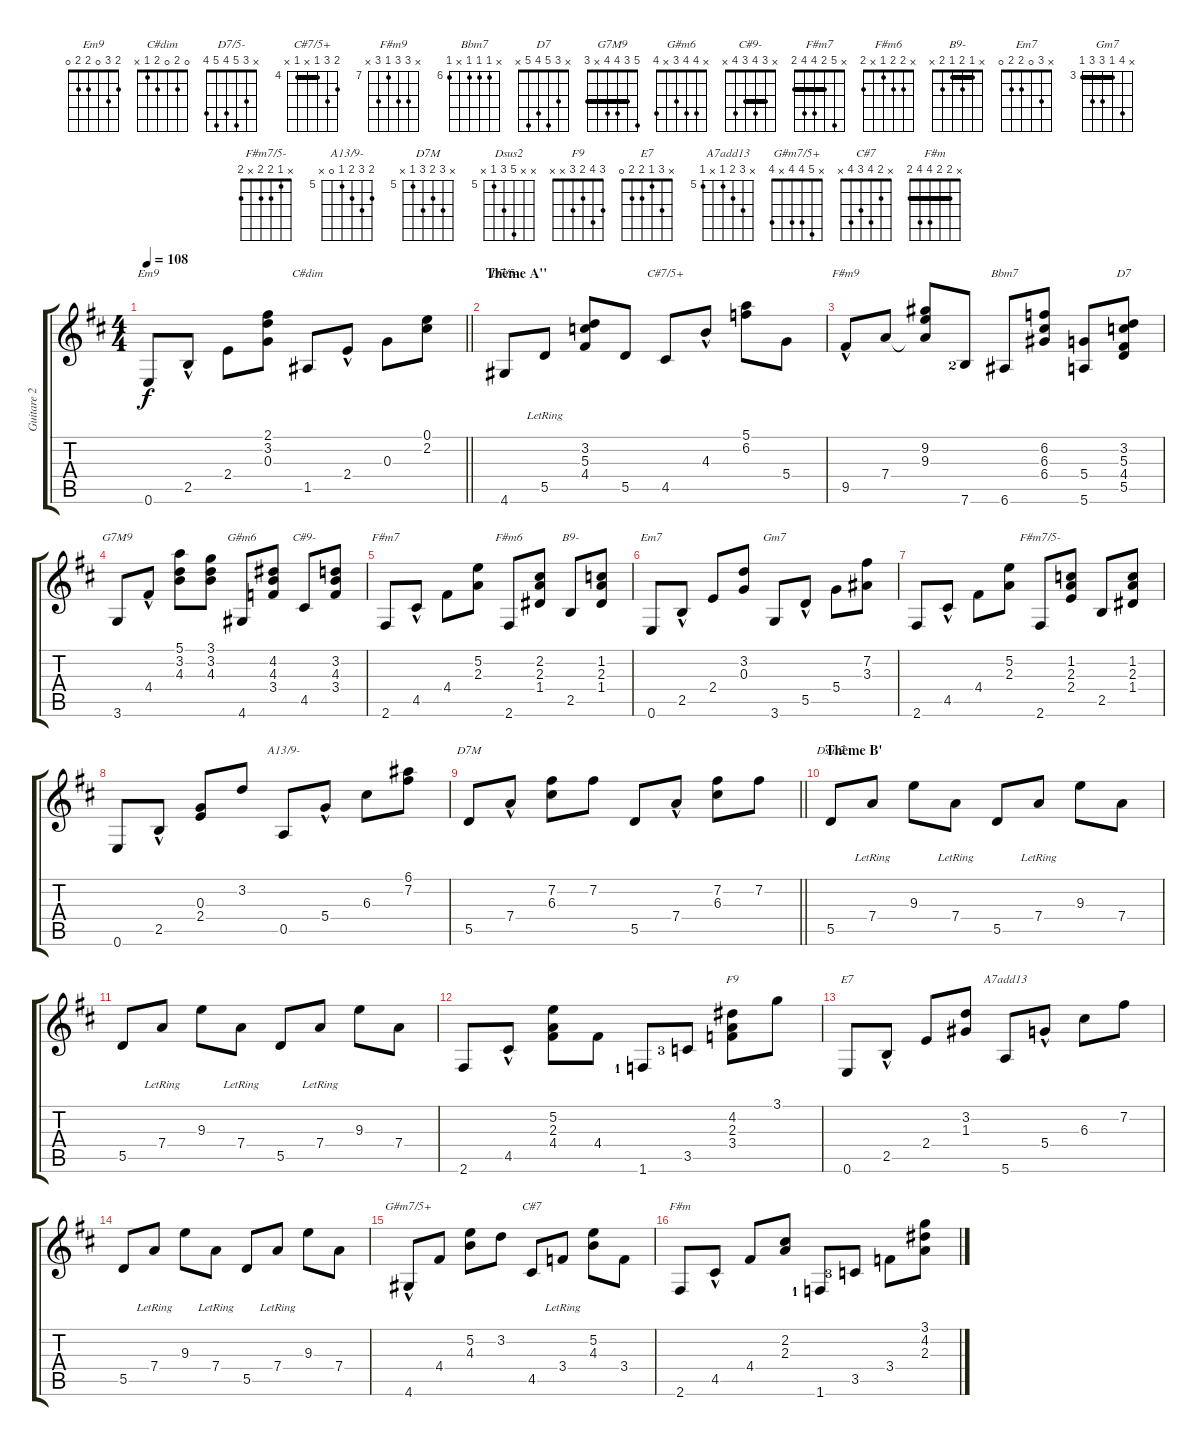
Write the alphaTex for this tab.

\track ("Guitare 2" "Guitare 2") {instrument acousticguitarnylon}
\staff {score tabs}
\tuning (E4 B3 G3 D3 A2 E2) {hide}
\chord ("Em9" 2 3 0 2 2 0)
\chord ("C#dim" 0 2 0 2 1 x)
\chord ("D7/5-" x 3 5 4 5 4)
\chord ("C#7/5+" 5 6 4 x 4 x) {firstfret 4 barre 4}
\chord ("F#m9" x 9 9 7 9 x) {firstfret 7}
\chord ("Bbm7" x 6 6 6 x 6) {firstfret 6}
\chord ("D7" x 3 5 4 5 x)
\chord ("G7M9" 5 3 4 4 x 3) {barre 3}
\chord ("G#m6" x 4 4 3 x 4)
\chord ("C#9-" x 3 4 3 4 x) {barre 3}
\chord ("F#m7" x 5 2 4 4 2) {barre 2}
\chord ("F#m6" x 2 2 1 x 2)
\chord ("B9-" x 1 2 1 2 x) {barre 1}
\chord ("Em7" x 3 0 2 2 0)
\chord ("Gm7" x 6 3 5 5 3) {firstfret 3 barre 3}
\chord ("F#m7/5-" x 1 2 2 x 2)
\chord ("A13/9-" 6 7 6 5 0 x) {firstfret 5}
\chord ("D7M" x 7 6 7 5 x) {firstfret 5}
\chord ("Dsus2" x x 9 7 5 x) {firstfret 5}
\chord ("F9" 3 4 2 3 x x)
\chord ("E7" x 3 1 2 2 0)
\chord ("A7add13" x 7 6 5 x 5) {firstfret 5}
\chord ("G#m7/5+" x 5 4 4 x 4)
\chord ("C#7" x 2 4 3 4 x)
\chord ("F#m" x 2 2 4 4 2) {barre 2}
\ts (4 4)
\tempo 108
\clef g2
\barLineRight lightlight
\ks d
0.6.8{ch "Em9" dy f} 2.5{hac}.8 2.4.8 (2.1 3.2 0.3).8 1.5.8{ch "C#dim"} 2.4{hac}.8 0.3.8 (0.1 2.2).8 |
\section ("" "Thème A''")
4.6.8{ch "D7/5-"} 5.5{lr}.8 (3.2 5.3 4.4).8 5.5.8 4.5.8{ch "C#7/5+"} 4.3{hac}.8 (5.1 6.2).8 5.4.8 |
9.5{hac}.8{ch "F#m9"} 7.4.8 (9.2 9.3 7.4{t}).8 7.6{lf 3}.8 6.6.8{ch "Bbm7"} (6.2 6.3 6.4).8 (5.4 5.6).8 (3.2 5.3 4.4 5.5).8{ch "D7"} |
3.6.8{ch "G7M9"} 4.4{hac}.8 (5.1 3.2 4.3).8 (3.1 3.2 4.3).8 4.6.8{ch "G#m6"} (4.2 4.3 3.4).8 4.5.8{ch "C#9-"} (3.2 4.3 3.4).8 |
2.6.8{ch "F#m7"} 4.5{hac}.8 4.4.8 (5.2 2.3).8 2.6.8{ch "F#m6"} (2.2 2.3 1.4).8 2.5.8{ch "B9-"} (1.2 2.3 1.4).8 |
0.6.8{ch "Em7"} 2.5{hac}.8 2.4.8 (3.2 0.3).8 3.6.8{ch "Gm7"} 5.5{hac}.8 5.4.8 (7.2 3.3).8 |
2.6.8 4.5{hac}.8 4.4.8 (5.2 2.3).8 2.6.8{ch "F#m7/5-"} (1.2 2.3 2.4).8 2.5.8 (1.2 2.3 1.4).8 |
0.6.8 2.5{hac}.8 (0.3 2.4).8 3.2.8 0.5.8{ch "A13/9-"} 5.4{hac}.8 6.3.8 (6.1 7.2).8 |
\barLineRight lightlight
5.5.8{ch "D7M"} 7.4{hac}.8 (7.2 6.3).8 7.2.8 5.5.8 7.4{hac}.8 (7.2 6.3).8 7.2.8 |
\section ("" "Thème B'")
5.5.8{ch "Dsus2"} 7.4{lr}.8 9.3.8 7.4{lr}.8 5.5.8 7.4{lr}.8 9.3.8 7.4.8 |
5.5.8 7.4{lr}.8 9.3.8 7.4{lr}.8 5.5.8 7.4{lr}.8 9.3.8 7.4.8 |
2.6.8 4.5{hac}.8 (5.2 2.3 4.4).8 4.4.8 1.6{lf 2}.8 3.5{lf 4}.8 (4.2 2.3 3.4).8{ch "F9"} 3.1.8 |
0.6.8{ch "E7"} 2.5{hac}.8 2.4.8 (3.2 1.3).8 5.6.8{ch "A7add13"} 5.4{hac}.8 6.3.8 7.2.8 |
5.5.8 7.4{lr}.8 9.3.8 7.4{lr}.8 5.5.8 7.4{lr}.8 9.3.8 7.4.8 |
4.6{hac}.8{ch "G#m7/5+"} 4.4.8 (5.2 4.3).8 3.2.8 4.5.8{ch "C#7"} 3.4{lr}.8 (5.2 4.3).8 3.4.8 |
2.6.8{ch "F#m"} 4.5{hac}.8 4.4.8 (2.2 2.3).8 1.6{lf 2}.8 3.5{lf 4}.8 3.4.8 (3.1 4.2 2.3).8
